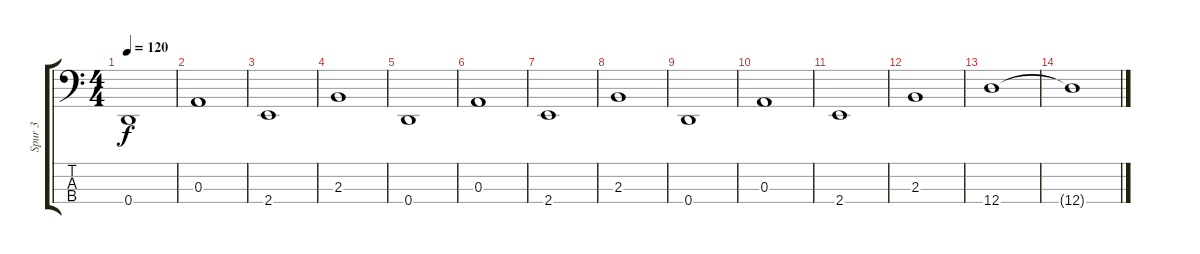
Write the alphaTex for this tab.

\track ("Spur 3" "Spur 3") {instrument electricbassfinger}
\staff {score tabs}
\tuning (G2 D2 A1 D1) {hide}
\ts (4 4)
\tempo 120
\clef f4
\ks c
0.4.1{dy f} |
0.3.1 |
2.4.1 |
2.3.1 |
0.4.1 |
0.3.1 |
2.4.1 |
2.3.1 |
0.4.1 |
0.3.1 |
2.4.1 |
2.3.1 |
12.4.1 |
12.4{t}.1
